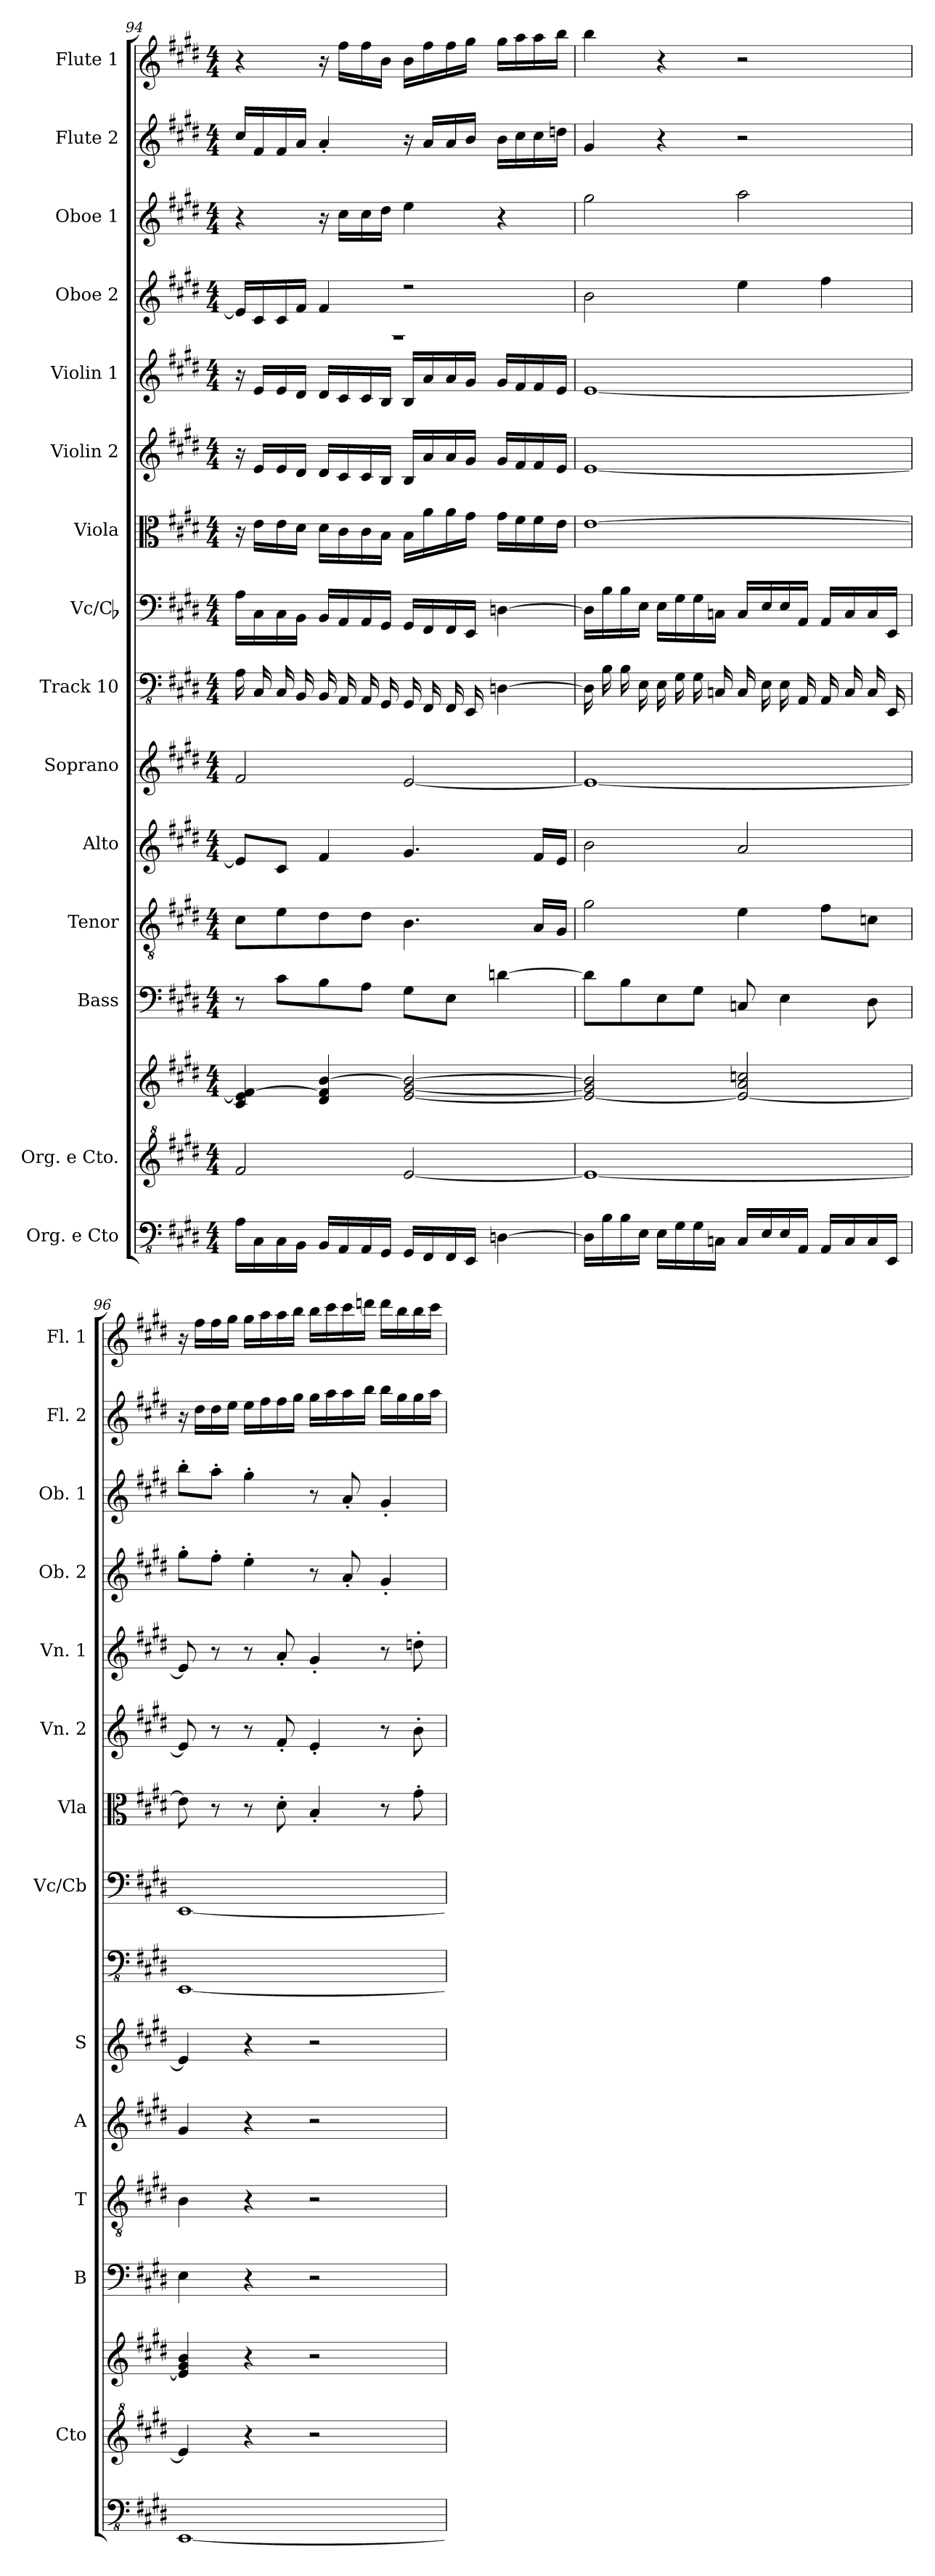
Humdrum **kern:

**kern	**kern	**kern	**kern	**kern	**kern	**kern	**kern	**kern	**kern	**kern	**kern	**kern	**kern	**kern	**kern
*part15	*part14	*part14	*part13	*part12	*part11	*part10	*part9	*part8	*part7	*part6	*part5	*part4	*part3	*part2	*part1
*staff16	*staff15	*staff14	*staff13	*staff12	*staff11	*staff10	*staff9	*staff8	*staff7	*staff6	*staff5	*staff4	*staff3	*staff2	*staff1
*I"Org. e Cto	*I"Org. e Cto.	*	*I"Bass	*I"Tenor	*I"Alto	*I"Soprano	*I"Track 10	*I"Vc/Cb	*I"Viola	*I"Violin 2	*I"Violin 1	*I"Oboe 2	*I"Oboe 1	*I"Flute 2	*I"Flute 1
*	*I'Cto	*	*I'B	*I'T	*I'A	*I'S	*	*I'Vc/Cb	*I'Vla	*I'Vn. 2	*I'Vn. 1	*I'Ob. 2	*I'Ob. 1	*I'Fl. 2	*I'Fl. 1
*clefFv4	*clefG^2	*clefG2	*clefF4	*clefGv2	*clefG2	*clefG2	*clefFv4	*clefF4	*clefC3	*clefG2	*clefG2	*clefG2	*clefG2	*clefG2	*clefG2
*k[f#c#g#d#]	*k[f#c#g#d#]	*k[f#c#g#d#]	*k[f#c#g#d#]	*k[f#c#g#d#]	*k[f#c#g#d#]	*k[f#c#g#d#]	*k[f#c#g#d#]	*k[f#c#g#d#]	*k[f#c#g#d#]	*k[f#c#g#d#]	*k[f#c#g#d#]	*k[f#c#g#d#]	*k[f#c#g#d#]	*k[f#c#g#d#]	*k[f#c#g#d#]
*M4/4	*M4/4	*M4/4	*M4/4	*M4/4	*M4/4	*M4/4	*M4/4	*M4/4	*M4/4	*M4/4	*M4/4	*M4/4	*M4/4	*M4/4	*M4/4
=94	=94	=94	=94	=94	=94	=94	=94	=94	=94	=94	=94	=94	=94	=94	=94
*	*	*	*	*	*	*	*	*	*	*	*	*^	*	*	*
16AA\LL	2ff#/	4c#/ 4e/] [4f#/	8r	8c#\L	8e/L]	2f#/	16AA\	16A\LL	16r	16r	16r	16e/LL]	1r	4r	16cc#/LL	4r
16CC#\	.	.	.	.	.	.	16CC#/	16C#\	16e\LL	16e/LL	16e/LL	16c#/	.	.	16f#/	.
16CC#\	.	.	8c#\L	8e\	8c#/J	.	16CC#/	16C#\	16e\	16e/	16e/	16c#/	.	.	16f#/	.
16BBB\JJ	.	.	.	.	.	.	16BBB/	16BB\JJ	16d#\JJ	16d#/JJ	16d#/JJ	16f#/JJ	.	.	16a/JJ	.
16BBB/LL	.	4d#/ 4f#/] [4b/	8B\	8d#\	4f#/	.	16BBB/	16BB/LL	16d#\LL	16d#/LL	16d#/LL	4f#/	.	16r	4a'/	16r
16AAA/	.	.	.	.	.	.	16AAA/	16AA/	16c#\	16c#/	16c#/	.	.	16cc#\LL	.	16ff#\LL
16AAA/	.	.	8A\J	8d#\J	.	.	16AAA/	16AA/	16c#\	16c#/	16c#/	.	.	16cc#\	.	16ff#\
16GGG#/JJ	.	.	.	.	.	.	16GGG#/	16GG#/JJ	16B\JJ	16B/JJ	16B/JJ	.	.	16dd#\JJ	.	16b\JJ
16GGG#/LL	[2ee/	[2e/ [2g#/ 2b/_	8G#\L	4.B\	4.g#/	[2e/	16GGG#/	16GG#/LL	16B\LL	16B/LL	16B/LL	2r	.	4ee\	16r	16b\LL
16FFF#/	.	.	.	.	.	.	16FFF#/	16FF#/	16a\	16a/	16a/	.	.	.	16a/LL	16ff#\
16FFF#/	.	.	8E\J	.	.	.	16FFF#/	16FF#/	16a\	16a/	16a/	.	.	.	16a/	16ff#\
16EEE/JJ	.	.	.	.	.	.	16EEE/	16EE/JJ	16g#\JJ	16g#/JJ	16g#/JJ	.	.	.	16b/JJ	16gg#\JJ
[4DDn\	.	.	[4dn\	.	.	.	[4DDn\	[4Dn\	16g#\LL	16g#/LL	16g#/LL	.	.	4r	16b\LL	16gg#\LL
.	.	.	.	.	.	.	.	.	16f#\	16f#/	16f#/	.	.	.	16cc#\	16aa\
.	.	.	.	16A/LL	16f#/LL	.	.	.	16f#\	16f#/	16f#/	.	.	.	16cc#\	16aa\
.	.	.	.	16G#/JJ	16e/JJ	.	.	.	16e\JJ	16e/JJ	16e/JJ	.	.	.	16ddn\JJ	16bb\JJ
*	*	*	*	*	*	*	*	*	*	*	*	*v	*v	*	*	*
!!LO:PB:g=z
=95	=95	=95	=95	=95	=95	=95	=95	=95	=95	=95	=95	=95	=95	=95	=95
16DD\LL]	1ee_	2e/_ 2g#/] 2b/]	8d\L]	2g#\	2b\	1e_	16DD\]	16D\LL]	[1e	[1e	[1e	2b\	2gg#\	4g#/	4bb\
16BB\	.	.	.	.	.	.	16BB\	16B\	.	.	.	.	.	.	.
16BB\	.	.	8B\	.	.	.	16BB\	16B\	.	.	.	.	.	.	.
16EE\JJ	.	.	.	.	.	.	16EE\	16E\JJ	.	.	.	.	.	.	.
16EE\LL	.	.	8E\	.	.	.	16EE\	16E\LL	.	.	.	.	.	4r	4r
16GG#\	.	.	.	.	.	.	16GG#\	16G#\	.	.	.	.	.	.	.
16GG#\	.	.	8G#\J	.	.	.	16GG#\	16G#\	.	.	.	.	.	.	.
16CCn\JJ	.	.	.	.	.	.	16CCn/	16Cn\JJ	.	.	.	.	.	.	.
16CC/LL	.	2e/_ 2a/ 2ccn/	8Cn/	4e\	2a/	.	16CC/	16C/LL	.	.	.	4ee\	2aa\	2r	2r
16EE/	.	.	.	.	.	.	16EE\	16E/	.	.	.	.	.	.	.
16EE/	.	.	4E\	.	.	.	16EE\	16E/	.	.	.	.	.	.	.
16AAA/JJ	.	.	.	.	.	.	16AAA/	16AA/JJ	.	.	.	.	.	.	.
16AAA/LL	.	.	.	8f#\L	.	.	16AAA/	16AA/LL	.	.	.	4ff#\	.	.	.
16CC/	.	.	.	.	.	.	16CC/	16C/	.	.	.	.	.	.	.
16CC/	.	.	8D#\	8cn\J	.	.	16CC/	16C/	.	.	.	.	.	.	.
16EEE/JJ	.	.	.	.	.	.	16EEE/	16EE/JJ	.	.	.	.	.	.	.
=96	=96	=96	=96	=96	=96	=96	=96	=96	=96	=96	=96	=96	=96	=96	=96
[1EEE	4ee/]	4e/] 4g#/ 4b/	4E\	4B\	4g#/	4e/]	[1EEE	[1EE	8e\]	8e/]	8e/]	8gg#'\L	8bb'\L	16r	16r
.	.	.	.	.	.	.	.	.	.	.	.	.	.	16dd#\LL	16ff#\LL
.	.	.	.	.	.	.	.	.	8r	8r	8r	8ff#'\J	8aa'\J	16dd#\	16ff#\
.	.	.	.	.	.	.	.	.	.	.	.	.	.	16ee\JJ	16gg#\JJ
.	4r	4r	4r	4r	4r	4r	.	.	8r	8r	8r	4ee'\	4gg#'\	16ee\LL	16gg#\LL
.	.	.	.	.	.	.	.	.	.	.	.	.	.	16ff#\	16aa\
.	.	.	.	.	.	.	.	.	8d#'\	8f#'/	8a'/	.	.	16ff#\	16aa\
.	.	.	.	.	.	.	.	.	.	.	.	.	.	16gg#\JJ	16bb\JJ
.	2r	2r	2r	2r	2r	2r	.	.	4B'/	4e'/	4g#'/	8r	8r	16gg#\LL	16bb\LL
.	.	.	.	.	.	.	.	.	.	.	.	.	.	16aa\	16ccc#\
.	.	.	.	.	.	.	.	.	.	.	.	8a'/	8a'/	16aa\	16ccc#\
.	.	.	.	.	.	.	.	.	.	.	.	.	.	16bb\JJ	16dddn\JJ
.	.	.	.	.	.	.	.	.	8r	8r	8r	4g#'/	4g#'/	16bb\LL	16ddd\LL
.	.	.	.	.	.	.	.	.	.	.	.	.	.	16gg#\	16bb\
.	.	.	.	.	.	.	.	.	8g#'\	8b'\	8ddn'\	.	.	16gg#\	16bb\
.	.	.	.	.	.	.	.	.	.	.	.	.	.	16aa\JJ	16ccc#\JJ
=	=	=	=	=	=	=	=	=	=	=	=	=	=	=	=
*-	*-	*-	*-	*-	*-	*-	*-	*-	*-	*-	*-	*-	*-	*-	*-
